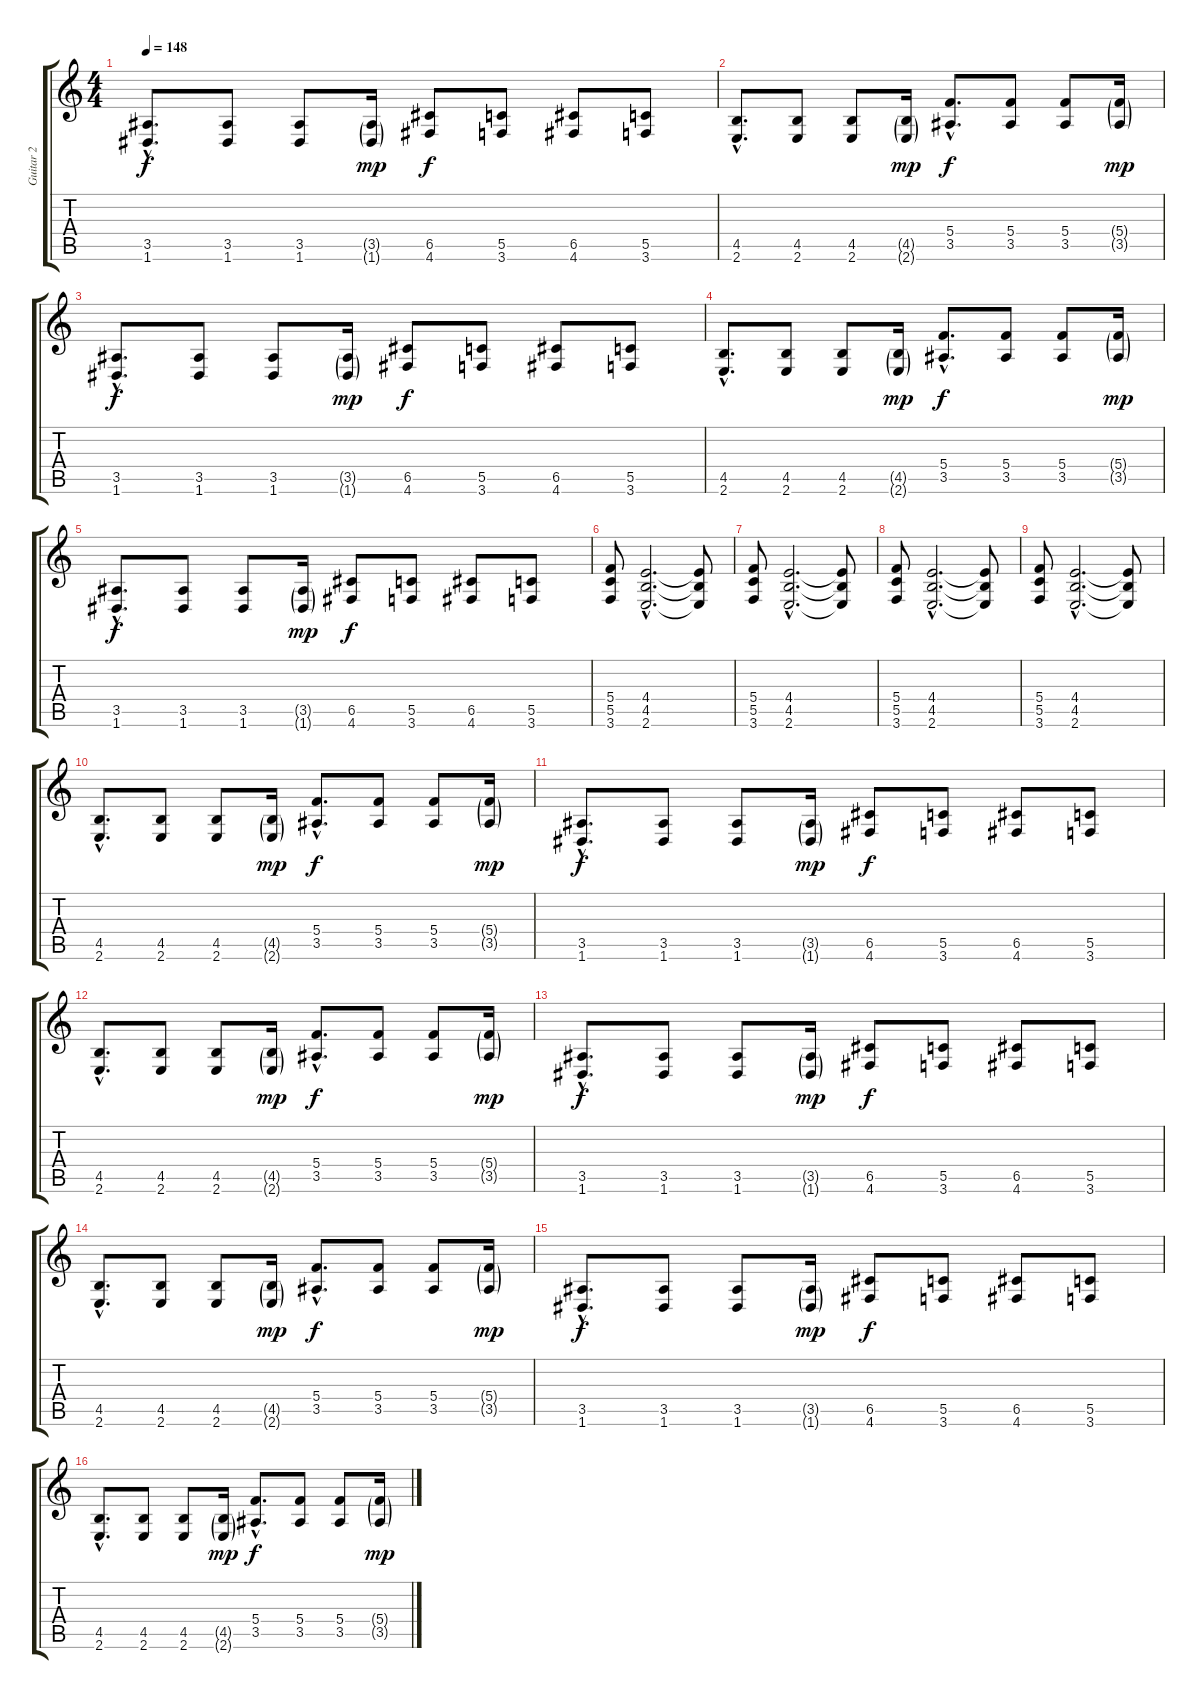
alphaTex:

\track ("Guitar 2" "Guitar 2") {instrument overdrivenguitar}
\staff {score tabs}
\tuning (D4 A3 F3 C3 G2 D2) {hide}
\ts (4 4)
\tempo 148
\clef g2
\ks c
(3.5{hac} 1.6{hac}).8{d dy f} (3.5 1.6).8 (3.5 1.6).8 (3.5{g} 1.6{g}).16{dy mp} (6.5 4.6).8{dy f} (5.5 3.6).8 (6.5 4.6).8 (5.5 3.6).8 |
(4.5{hac} 2.6{hac}).8{d} (4.5 2.6).8 (4.5 2.6).8 (4.5{g} 2.6{g}).16{dy mp} (5.4{hac} 3.5{hac}).8{d dy f} (5.4 3.5).8 (5.4 3.5).8 (5.4{g} 3.5{g}).16{dy mp} |
(3.5{hac} 1.6{hac}).8{d dy f} (3.5 1.6).8 (3.5 1.6).8 (3.5{g} 1.6{g}).16{dy mp} (6.5 4.6).8{dy f} (5.5 3.6).8 (6.5 4.6).8 (5.5 3.6).8 |
(4.5{hac} 2.6{hac}).8{d} (4.5 2.6).8 (4.5 2.6).8 (4.5{g} 2.6{g}).16{dy mp} (5.4{hac} 3.5{hac}).8{d dy f} (5.4 3.5).8 (5.4 3.5).8 (5.4{g} 3.5{g}).16{dy mp} |
(3.5{hac} 1.6{hac}).8{d dy f} (3.5 1.6).8 (3.5 1.6).8 (3.5{g} 1.6{g}).16{dy mp} (6.5 4.6).8{dy f} (5.5 3.6).8 (6.5 4.6).8 (5.5 3.6).8 |
(5.4 5.5 3.6).8 (4.4{hac} 4.5{hac} 2.6{hac}).2{d} (4.4{t} 4.5{t} 2.6{t}).8 |
(5.4 5.5 3.6).8 (4.4{hac} 4.5{hac} 2.6{hac}).2{d} (4.4{t} 4.5{t} 2.6{t}).8 |
(5.4 5.5 3.6).8 (4.4{hac} 4.5{hac} 2.6{hac}).2{d} (4.4{t} 4.5{t} 2.6{t}).8 |
(5.4 5.5 3.6).8 (4.4{hac} 4.5{hac} 2.6{hac}).2{d} (4.4{t} 4.5{t} 2.6{t}).8 |
(4.5{hac} 2.6{hac}).8{d} (4.5 2.6).8 (4.5 2.6).8 (4.5{g} 2.6{g}).16{dy mp} (5.4{hac} 3.5{hac}).8{d dy f} (5.4 3.5).8 (5.4 3.5).8 (5.4{g} 3.5{g}).16{dy mp} |
(3.5{hac} 1.6{hac}).8{d dy f} (3.5 1.6).8 (3.5 1.6).8 (3.5{g} 1.6{g}).16{dy mp} (6.5 4.6).8{dy f} (5.5 3.6).8 (6.5 4.6).8 (5.5 3.6).8 |
(4.5{hac} 2.6{hac}).8{d} (4.5 2.6).8 (4.5 2.6).8 (4.5{g} 2.6{g}).16{dy mp} (5.4{hac} 3.5{hac}).8{d dy f} (5.4 3.5).8 (5.4 3.5).8 (5.4{g} 3.5{g}).16{dy mp} |
(3.5{hac} 1.6{hac}).8{d dy f} (3.5 1.6).8 (3.5 1.6).8 (3.5{g} 1.6{g}).16{dy mp} (6.5 4.6).8{dy f} (5.5 3.6).8 (6.5 4.6).8 (5.5 3.6).8 |
(4.5{hac} 2.6{hac}).8{d} (4.5 2.6).8 (4.5 2.6).8 (4.5{g} 2.6{g}).16{dy mp} (5.4{hac} 3.5{hac}).8{d dy f} (5.4 3.5).8 (5.4 3.5).8 (5.4{g} 3.5{g}).16{dy mp} |
(3.5{hac} 1.6{hac}).8{d dy f} (3.5 1.6).8 (3.5 1.6).8 (3.5{g} 1.6{g}).16{dy mp} (6.5 4.6).8{dy f} (5.5 3.6).8 (6.5 4.6).8 (5.5 3.6).8 |
(4.5{hac} 2.6{hac}).8{d} (4.5 2.6).8 (4.5 2.6).8 (4.5{g} 2.6{g}).16{dy mp} (5.4{hac} 3.5{hac}).8{d dy f} (5.4 3.5).8 (5.4 3.5).8 (5.4{g} 3.5{g}).16{dy mp}
